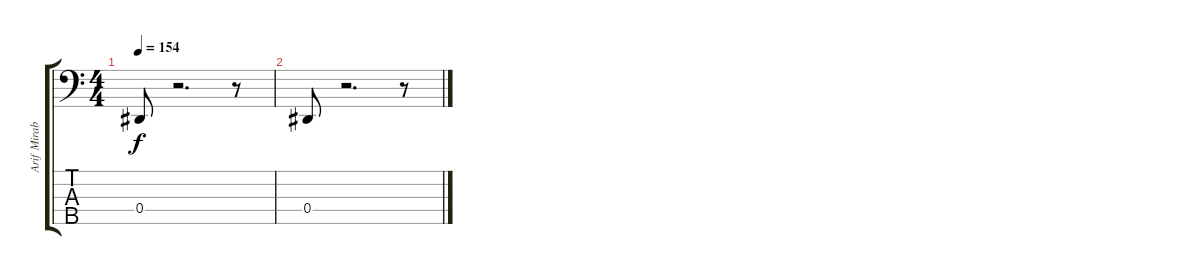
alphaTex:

\track ("Arif Mirabdolbaghi - Bass" "Arif Mirab") {instrument electricbassfinger}
\staff {score tabs}
\tuning (Gb2 Db2 Ab1 Eb1 Bb0) {hide}
\ts (4 4)
\tempo 155
\tempo 154
\clef f4
\ks c
0.4.8{dy f} r.2{d} r.8 |
0.4.8 r.2{d} r.8
